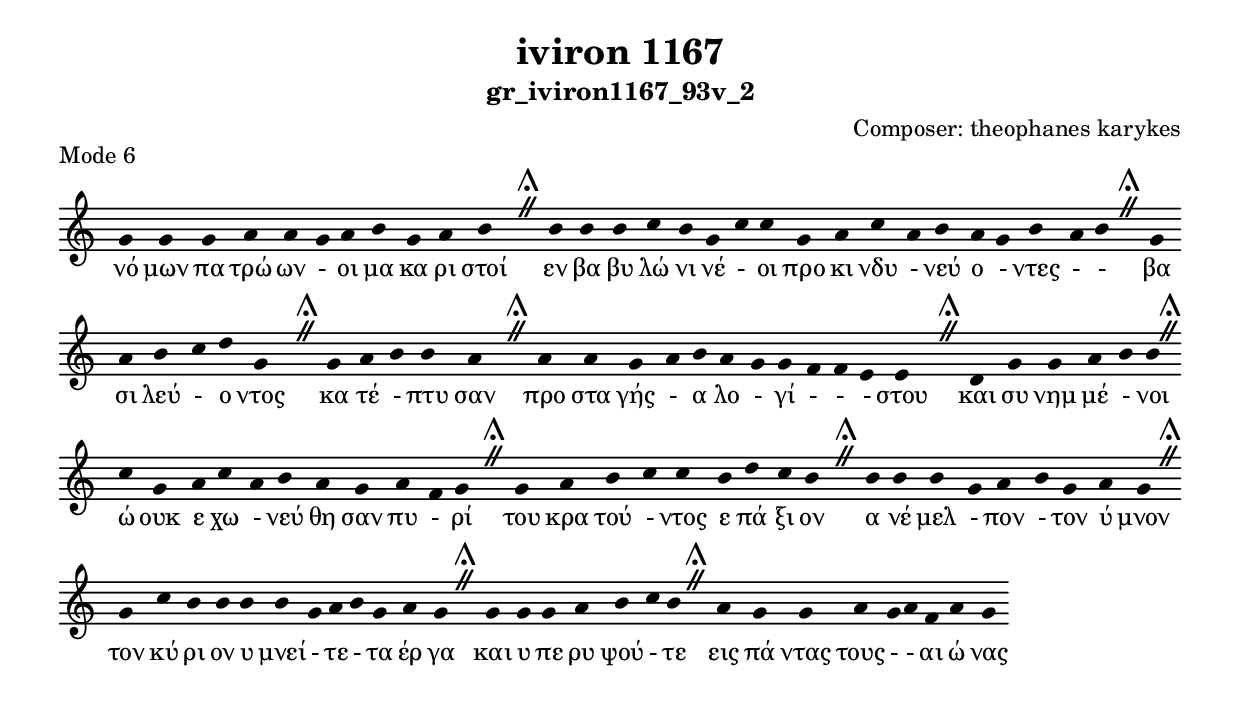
\include "gregorian.ly"

	\header {
 	  title = "iviron 1167"
	  subtitle = "gr_iviron1167_93v_2"
	  composer = "Composer: theophanes karykes"
	  piece = "Mode 6"
	}

	chant = {
	  g'4 g'4 g'4 a'4 a'4 g'4 a'4 b'4 g'4 a'4 b'4 \divisioMaior
 b'4 b'4 b'4 c''4 b'4 g'4 c''4 c''4 g'4 a'4 c''4 a'4 b'4 a'4 g'4 b'4 a'4 b'4 \divisioMaior
 g'4 a'4 b'4 c''4 d''4 g'4 \divisioMaior
 g'4 a'4 b'4 b'4 a'4 \divisioMaior
 a'4 a'4 g'4 a'4 b'4 a'4 g'4 g'4 f'4 f'4 e'4 e'4 \divisioMaior
 d'4 g'4 g'4 a'4 b'4 b'4 \divisioMaior
 c''4 g'4 a'4 c''4 a'4 b'4 a'4 g'4 a'4 f'4 g'4 \divisioMaior
 g'4 a'4 b'4 c''4 c''4 b'4 d''4 c''4 b'4 \divisioMaior
 b'4 b'4 b'4 g'4 a'4 b'4 g'4 a'4 g'4 \divisioMaior
 g'4 c''4 b'4 b'4 b'4 b'4 g'4 a'4 b'4 g'4 a'4 g'4 \divisioMaior
 g'4 g'4 g'4 a'4 b'4 c''4 b'4 \divisioMaior
 a'4 g'4 g'4 a'4 g'4 a'4 f'4 a'4 g'4\finalis
	}

	verba = \lyricmode {νό μων πα τρώ ων - οι μα κα ρι στοί 
εν βα βυ λώ νι νέ - οι προ κι νδυ - νεύ ο - ντες -  - 
βα σι λεύ - ο ντος 
κα τέ - πτυ σαν 
προ στα γής - α λο - γί -  -  - στου 
και συ νημ μέ - νοι 
ώ ουκ ε χω - νεύ θη σαν πυ - ρί 
του κρα τού - ντος ε πά ξι ον 
α νέ μελ - πον - τον ύ μνον 
τον κύ ρι ον υ μνεί - τε - τα έρ γα 
και υ πε ρυ ψού - τε 
εις πά ντας τους -  - αι ώ νας 
	}


	\score {
	  \new Staff <<
	  \new Voice = "melody" \chant
	  \new Lyrics = "one" \lyricsto melody \verba
	  >>
	  \layout {
	    \context {
	      \Staff
	      \remove "Time_signature_engraver"
	      \remove "Bar_engraver"
	    }
	    \context {
	      \Voice
	      \remove "Stem_engraver"
	    }
	  }
	}